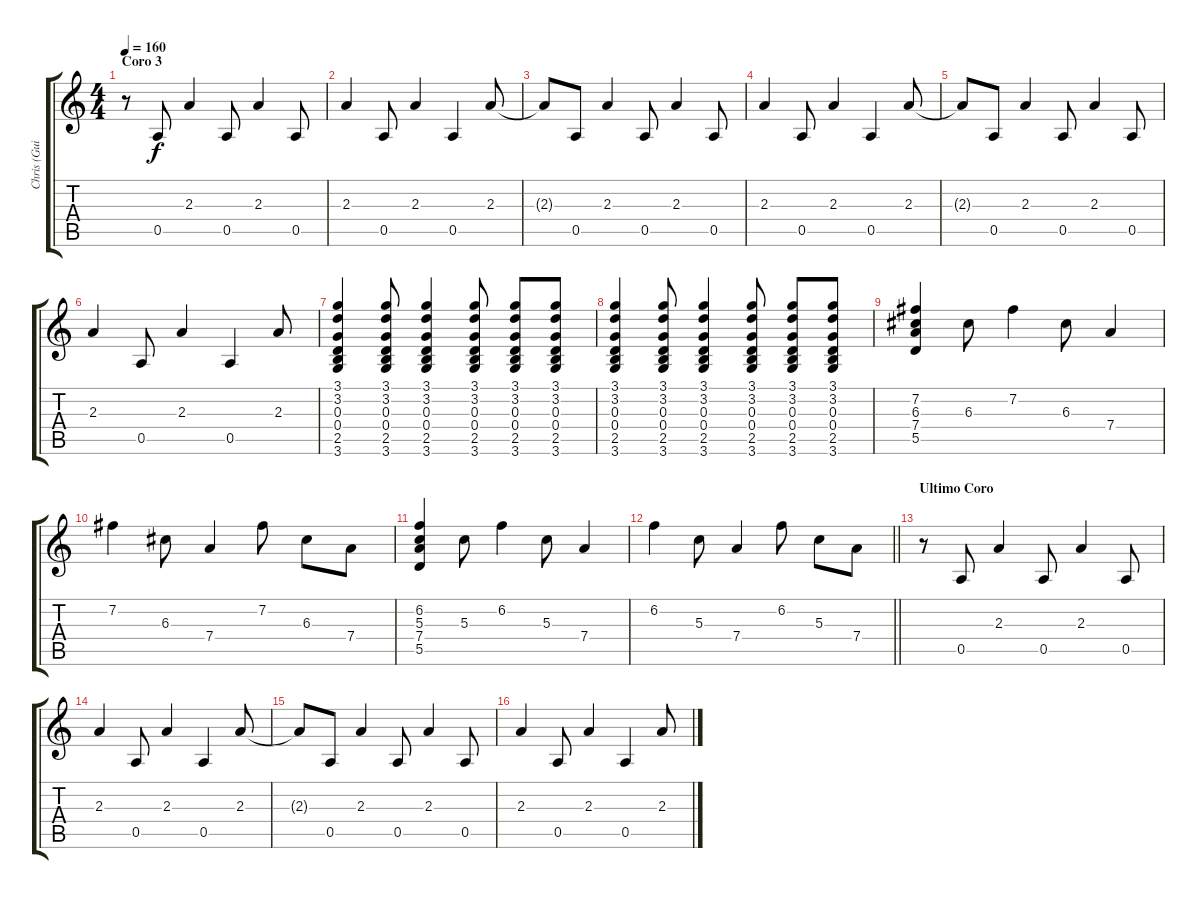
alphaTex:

\track ("Chris (Guitarra Líder)" "Chris (Gui") {instrument distortionguitar}
\staff {score tabs}
\tuning (E4 B3 G3 D3 A2 E2) {hide}
\ts (4 4)
\section ("" "Coro 3")
\tempo 160
\clef g2
\ks c
r.8{dy f} 0.5.8{volume 15 instrument electricguitarclean} 2.3.4 0.5.8 2.3.4 0.5.8 |
2.3.4 0.5.8 2.3.4 0.5.4 2.3.8 |
2.3{t}.8 0.5.8 2.3.4 0.5.8 2.3.4 0.5.8 |
2.3.4 0.5.8 2.3.4 0.5.4 2.3.8 |
2.3{t}.8 0.5.8 2.3.4 0.5.8 2.3.4 0.5.8 |
2.3.4 0.5.8 2.3.4 0.5.4 2.3.8 |
(3.1 3.2 0.3 0.4 2.5 3.6).4{volume 8 instrument overdrivenguitar} (3.1 3.2 0.3 0.4 2.5 3.6).8{volume 8 instrument overdrivenguitar} (3.1 3.2 0.3 0.4 2.5 3.6).4{volume 8 instrument overdrivenguitar} (3.1 3.2 0.3 0.4 2.5 3.6).8{volume 8 instrument overdrivenguitar} (3.1 3.2 0.3 0.4 2.5 3.6).8{volume 8 instrument overdrivenguitar} (3.1 3.2 0.3 0.4 2.5 3.6).8{volume 8 instrument overdrivenguitar} |
(3.1 3.2 0.3 0.4 2.5 3.6).4{volume 8 instrument overdrivenguitar} (3.1 3.2 0.3 0.4 2.5 3.6).8{volume 8 instrument overdrivenguitar} (3.1 3.2 0.3 0.4 2.5 3.6).4{volume 8 instrument overdrivenguitar} (3.1 3.2 0.3 0.4 2.5 3.6).8{volume 8 instrument overdrivenguitar} (3.1 3.2 0.3 0.4 2.5 3.6).8{volume 8 instrument overdrivenguitar} (3.1 3.2 0.3 0.4 2.5 3.6).8{volume 8 instrument overdrivenguitar} |
(7.2 6.3 7.4 5.5).4{volume 9} 6.3.8{volume 14} 7.2.4 6.3.8 7.4.4 |
7.2.4 6.3.8 7.4.4 7.2.8 6.3.8 7.4.8 |
(6.2 5.3 7.4 5.5).4{volume 9} 5.3.8{volume 13} 6.2.4 5.3.8 7.4.4 |
\barLineRight lightlight
6.2.4 5.3.8 7.4.4 6.2.8 5.3.8 7.4.8 |
\section ("" "Ultimo Coro")
r.8 0.5.8{volume 15 instrument electricguitarclean} 2.3.4 0.5.8 2.3.4 0.5.8 |
2.3.4 0.5.8 2.3.4 0.5.4 2.3.8 |
2.3{t}.8 0.5.8 2.3.4 0.5.8 2.3.4 0.5.8 |
2.3.4 0.5.8 2.3.4 0.5.4 2.3.8
